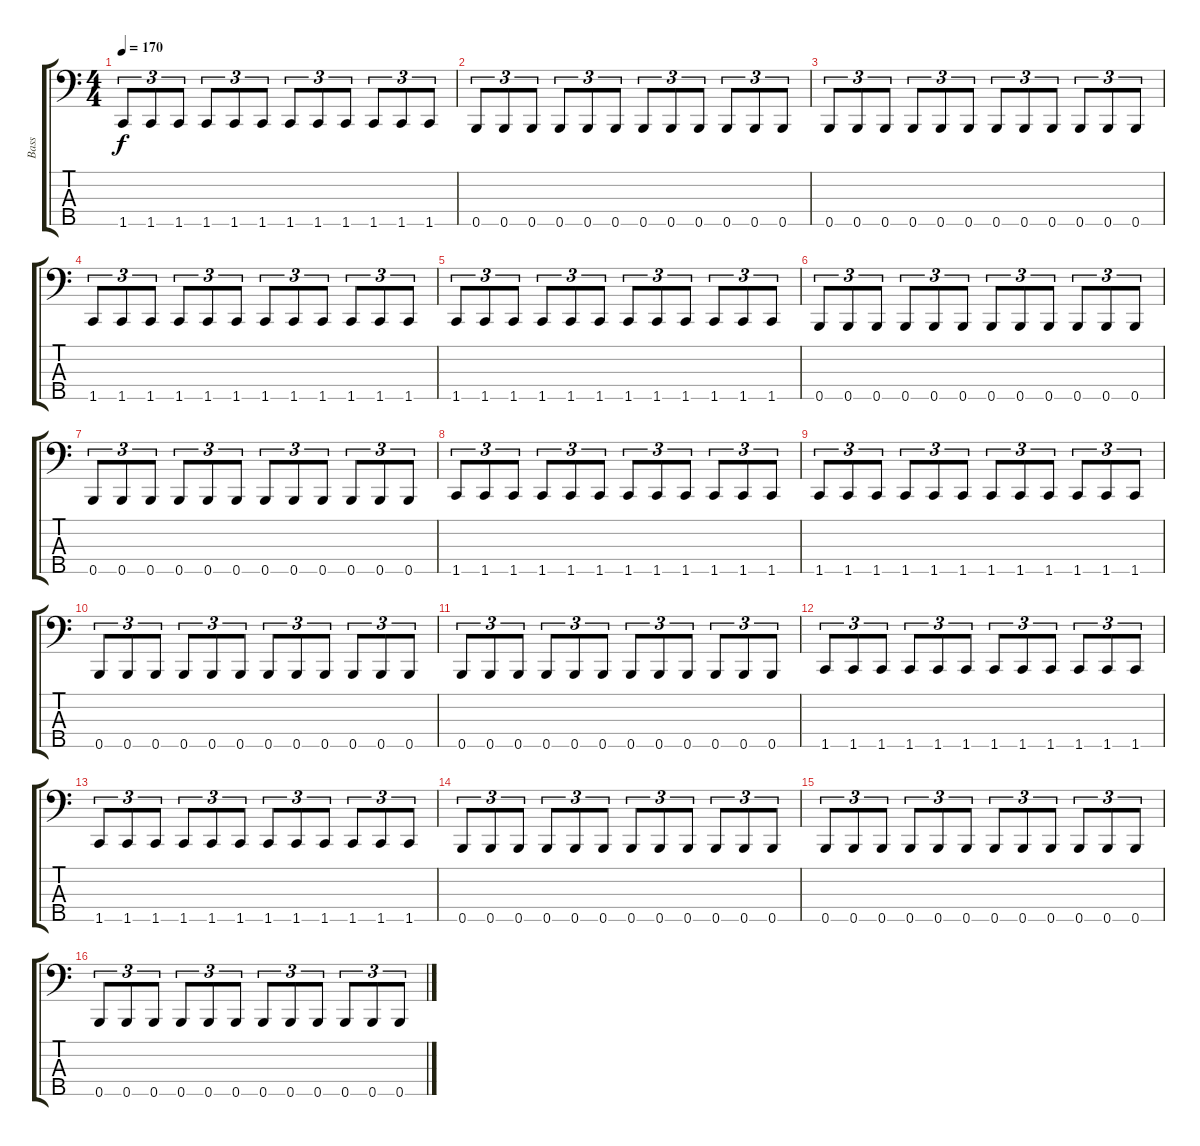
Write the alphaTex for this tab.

\track ("Bass" "Bass") {instrument electricbassfinger}
\staff {score tabs}
\tuning (G2 D2 A1 E1 B0) {hide}
\ts (4 4)
\tempo 170
\clef f4
\ks c
1.5.8{tu (3 2) dy f} 1.5.8{tu (3 2)} 1.5.8{tu (3 2)} 1.5.8{tu (3 2)} 1.5.8{tu (3 2)} 1.5.8{tu (3 2)} 1.5.8{tu (3 2)} 1.5.8{tu (3 2)} 1.5.8{tu (3 2)} 1.5.8{tu (3 2)} 1.5.8{tu (3 2)} 1.5.8{tu (3 2)} |
0.5.8{tu (3 2)} 0.5.8{tu (3 2)} 0.5.8{tu (3 2)} 0.5.8{tu (3 2)} 0.5.8{tu (3 2)} 0.5.8{tu (3 2)} 0.5.8{tu (3 2)} 0.5.8{tu (3 2)} 0.5.8{tu (3 2)} 0.5.8{tu (3 2)} 0.5.8{tu (3 2)} 0.5.8{tu (3 2)} |
0.5.8{tu (3 2)} 0.5.8{tu (3 2)} 0.5.8{tu (3 2)} 0.5.8{tu (3 2)} 0.5.8{tu (3 2)} 0.5.8{tu (3 2)} 0.5.8{tu (3 2)} 0.5.8{tu (3 2)} 0.5.8{tu (3 2)} 0.5.8{tu (3 2)} 0.5.8{tu (3 2)} 0.5.8{tu (3 2)} |
1.5.8{tu (3 2)} 1.5.8{tu (3 2)} 1.5.8{tu (3 2)} 1.5.8{tu (3 2)} 1.5.8{tu (3 2)} 1.5.8{tu (3 2)} 1.5.8{tu (3 2)} 1.5.8{tu (3 2)} 1.5.8{tu (3 2)} 1.5.8{tu (3 2)} 1.5.8{tu (3 2)} 1.5.8{tu (3 2)} |
1.5.8{tu (3 2)} 1.5.8{tu (3 2)} 1.5.8{tu (3 2)} 1.5.8{tu (3 2)} 1.5.8{tu (3 2)} 1.5.8{tu (3 2)} 1.5.8{tu (3 2)} 1.5.8{tu (3 2)} 1.5.8{tu (3 2)} 1.5.8{tu (3 2)} 1.5.8{tu (3 2)} 1.5.8{tu (3 2)} |
0.5.8{tu (3 2)} 0.5.8{tu (3 2)} 0.5.8{tu (3 2)} 0.5.8{tu (3 2)} 0.5.8{tu (3 2)} 0.5.8{tu (3 2)} 0.5.8{tu (3 2)} 0.5.8{tu (3 2)} 0.5.8{tu (3 2)} 0.5.8{tu (3 2)} 0.5.8{tu (3 2)} 0.5.8{tu (3 2)} |
0.5.8{tu (3 2)} 0.5.8{tu (3 2)} 0.5.8{tu (3 2)} 0.5.8{tu (3 2)} 0.5.8{tu (3 2)} 0.5.8{tu (3 2)} 0.5.8{tu (3 2)} 0.5.8{tu (3 2)} 0.5.8{tu (3 2)} 0.5.8{tu (3 2)} 0.5.8{tu (3 2)} 0.5.8{tu (3 2)} |
1.5.8{tu (3 2)} 1.5.8{tu (3 2)} 1.5.8{tu (3 2)} 1.5.8{tu (3 2)} 1.5.8{tu (3 2)} 1.5.8{tu (3 2)} 1.5.8{tu (3 2)} 1.5.8{tu (3 2)} 1.5.8{tu (3 2)} 1.5.8{tu (3 2)} 1.5.8{tu (3 2)} 1.5.8{tu (3 2)} |
1.5.8{tu (3 2)} 1.5.8{tu (3 2)} 1.5.8{tu (3 2)} 1.5.8{tu (3 2)} 1.5.8{tu (3 2)} 1.5.8{tu (3 2)} 1.5.8{tu (3 2)} 1.5.8{tu (3 2)} 1.5.8{tu (3 2)} 1.5.8{tu (3 2)} 1.5.8{tu (3 2)} 1.5.8{tu (3 2)} |
0.5.8{tu (3 2)} 0.5.8{tu (3 2)} 0.5.8{tu (3 2)} 0.5.8{tu (3 2)} 0.5.8{tu (3 2)} 0.5.8{tu (3 2)} 0.5.8{tu (3 2)} 0.5.8{tu (3 2)} 0.5.8{tu (3 2)} 0.5.8{tu (3 2)} 0.5.8{tu (3 2)} 0.5.8{tu (3 2)} |
0.5.8{tu (3 2)} 0.5.8{tu (3 2)} 0.5.8{tu (3 2)} 0.5.8{tu (3 2)} 0.5.8{tu (3 2)} 0.5.8{tu (3 2)} 0.5.8{tu (3 2)} 0.5.8{tu (3 2)} 0.5.8{tu (3 2)} 0.5.8{tu (3 2)} 0.5.8{tu (3 2)} 0.5.8{tu (3 2)} |
1.5.8{tu (3 2)} 1.5.8{tu (3 2)} 1.5.8{tu (3 2)} 1.5.8{tu (3 2)} 1.5.8{tu (3 2)} 1.5.8{tu (3 2)} 1.5.8{tu (3 2)} 1.5.8{tu (3 2)} 1.5.8{tu (3 2)} 1.5.8{tu (3 2)} 1.5.8{tu (3 2)} 1.5.8{tu (3 2)} |
1.5.8{tu (3 2)} 1.5.8{tu (3 2)} 1.5.8{tu (3 2)} 1.5.8{tu (3 2)} 1.5.8{tu (3 2)} 1.5.8{tu (3 2)} 1.5.8{tu (3 2)} 1.5.8{tu (3 2)} 1.5.8{tu (3 2)} 1.5.8{tu (3 2)} 1.5.8{tu (3 2)} 1.5.8{tu (3 2)} |
0.5.8{tu (3 2)} 0.5.8{tu (3 2)} 0.5.8{tu (3 2)} 0.5.8{tu (3 2)} 0.5.8{tu (3 2)} 0.5.8{tu (3 2)} 0.5.8{tu (3 2)} 0.5.8{tu (3 2)} 0.5.8{tu (3 2)} 0.5.8{tu (3 2)} 0.5.8{tu (3 2)} 0.5.8{tu (3 2)} |
0.5.8{tu (3 2)} 0.5.8{tu (3 2)} 0.5.8{tu (3 2)} 0.5.8{tu (3 2)} 0.5.8{tu (3 2)} 0.5.8{tu (3 2)} 0.5.8{tu (3 2)} 0.5.8{tu (3 2)} 0.5.8{tu (3 2)} 0.5.8{tu (3 2)} 0.5.8{tu (3 2)} 0.5.8{tu (3 2)} |
0.5.8{tu (3 2)} 0.5.8{tu (3 2)} 0.5.8{tu (3 2)} 0.5.8{tu (3 2)} 0.5.8{tu (3 2)} 0.5.8{tu (3 2)} 0.5.8{tu (3 2)} 0.5.8{tu (3 2)} 0.5.8{tu (3 2)} 0.5.8{tu (3 2)} 0.5.8{tu (3 2)} 0.5.8{tu (3 2)}
